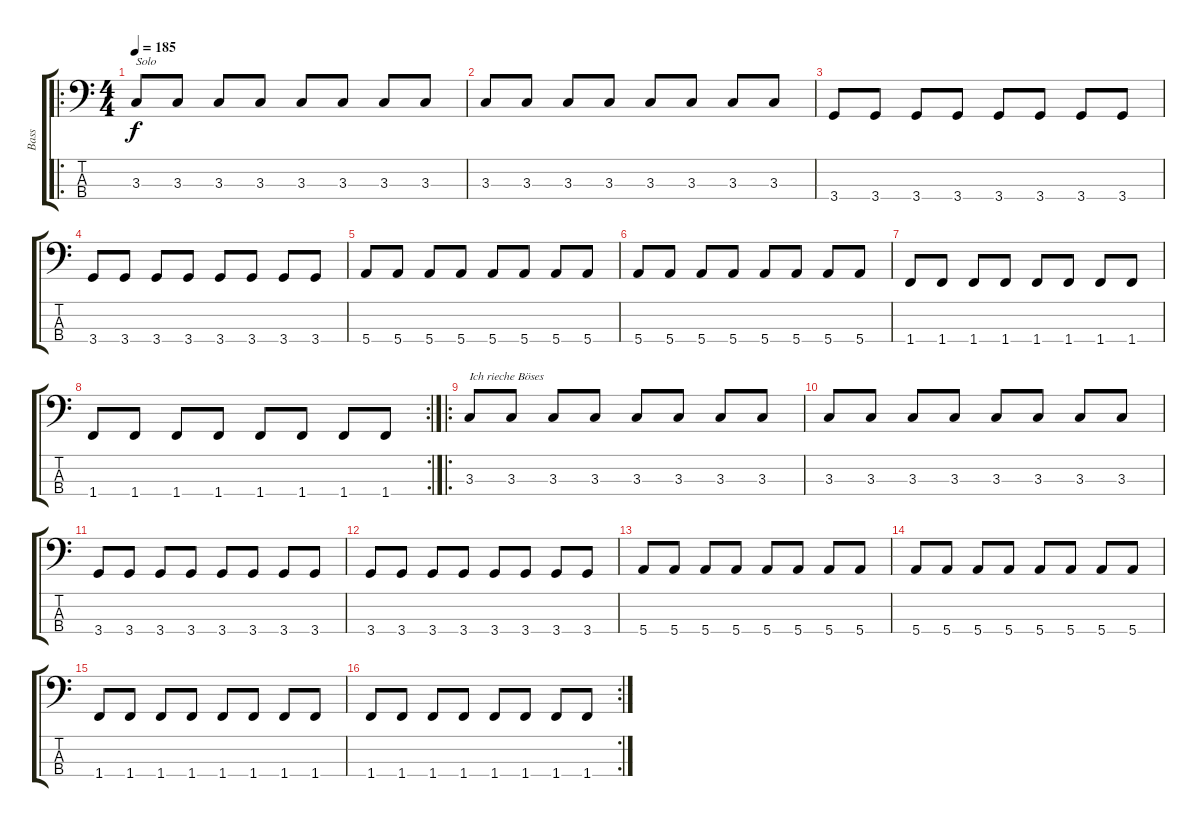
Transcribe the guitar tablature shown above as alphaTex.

\track ("Bass" "Bass") {instrument electricbassfinger}
\staff {score tabs}
\tuning (G2 D2 A1 E1) {hide}
\ro
\ts (4 4)
\tempo 185
\clef f4
\ks c
3.3.8{txt "Solo" dy f} 3.3.8 3.3.8 3.3.8 3.3.8 3.3.8 3.3.8 3.3.8 |
3.3.8 3.3.8 3.3.8 3.3.8 3.3.8 3.3.8 3.3.8 3.3.8 |
3.4.8 3.4.8 3.4.8 3.4.8 3.4.8 3.4.8 3.4.8 3.4.8 |
3.4.8 3.4.8 3.4.8 3.4.8 3.4.8 3.4.8 3.4.8 3.4.8 |
5.4.8 5.4.8 5.4.8 5.4.8 5.4.8 5.4.8 5.4.8 5.4.8 |
5.4.8 5.4.8 5.4.8 5.4.8 5.4.8 5.4.8 5.4.8 5.4.8 |
1.4.8 1.4.8 1.4.8 1.4.8 1.4.8 1.4.8 1.4.8 1.4.8 |
\rc 2
1.4.8 1.4.8 1.4.8 1.4.8 1.4.8 1.4.8 1.4.8 1.4.8 |
\ro
3.3.8{txt "Ich rieche Böses"} 3.3.8 3.3.8 3.3.8 3.3.8 3.3.8 3.3.8 3.3.8 |
3.3.8 3.3.8 3.3.8 3.3.8 3.3.8 3.3.8 3.3.8 3.3.8 |
3.4.8 3.4.8 3.4.8 3.4.8 3.4.8 3.4.8 3.4.8 3.4.8 |
3.4.8 3.4.8 3.4.8 3.4.8 3.4.8 3.4.8 3.4.8 3.4.8 |
5.4.8 5.4.8 5.4.8 5.4.8 5.4.8 5.4.8 5.4.8 5.4.8 |
5.4.8 5.4.8 5.4.8 5.4.8 5.4.8 5.4.8 5.4.8 5.4.8 |
1.4.8 1.4.8 1.4.8 1.4.8 1.4.8 1.4.8 1.4.8 1.4.8 |
\rc 2
1.4.8 1.4.8 1.4.8 1.4.8 1.4.8 1.4.8 1.4.8 1.4.8
